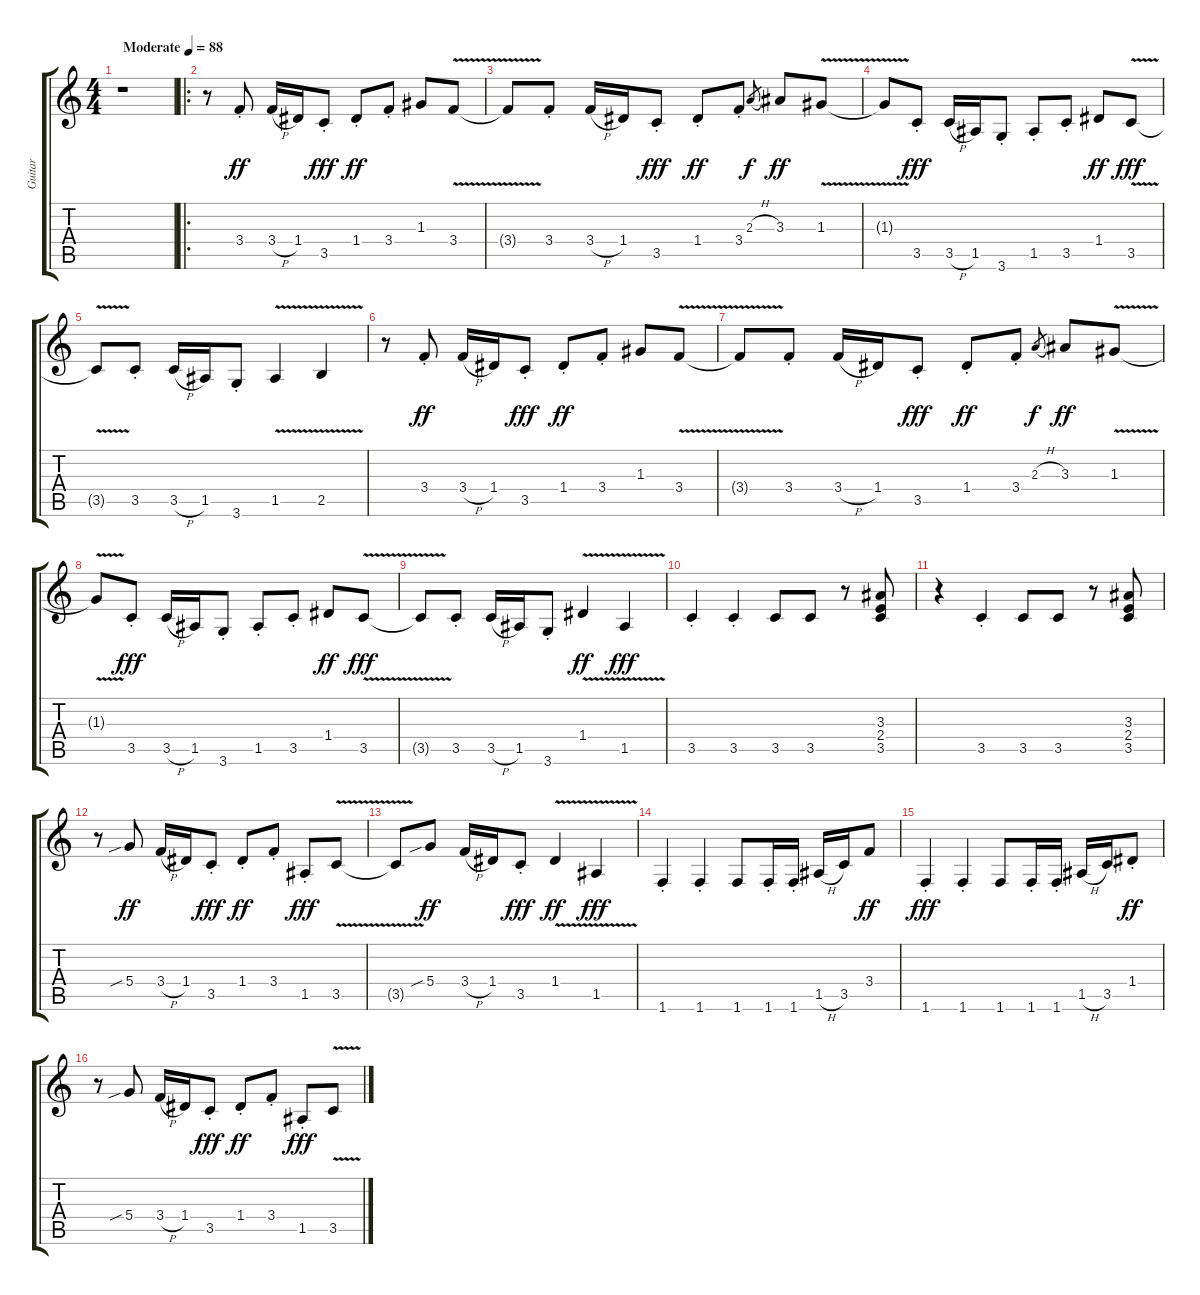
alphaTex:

\track ("Guitar" "Guitar") {mute instrument overdrivenguitar}
\staff {score tabs}
\tuning (E4 B3 G3 D3 A2 E2) {hide}
\ts (4 4)
\tempo (88 "Moderate")
\clef g2
\ks c
r.1{dy ff instrument overdrivenguitar} |
\ro
r.8 3.4{st}.8 3.4{h}.16 1.4.16 3.5{st}.8{dy fff} 1.4{st}.8{dy ff} 3.4{st}.8 1.3.8 3.4{v}.8 |
3.4{t}.8 3.4{st}.8 3.4{h}.16 1.4.16 3.5{st}.8{dy fff} 1.4{st}.8{dy ff} 3.4{st}.8 2.3{h}.8{gr dy f} 3.3.8{dy ff} 1.3{v}.8 |
1.3{t}.8 3.5{st}.8{dy fff} 3.5{h}.16 1.5.16 3.6{st}.8 1.5{st}.8 3.5{st}.8 1.4.8{dy ff} 3.5{v}.8{dy fff} |
3.5{t}.8 3.5{st}.8 3.5{h}.16 1.5.16 3.6{st}.8 1.5{v}.4 2.5{v}.4 |
r.8 3.4{st}.8{dy ff} 3.4{h}.16 1.4.16 3.5{st}.8{dy fff} 1.4{st}.8{dy ff} 3.4{st}.8 1.3.8 3.4{v}.8 |
3.4{t}.8 3.4{st}.8 3.4{h}.16 1.4.16 3.5{st}.8{dy fff} 1.4{st}.8{dy ff} 3.4{st}.8 2.3{h}.8{gr dy f} 3.3.8{dy ff} 1.3{v}.8 |
1.3{t}.8 3.5{st}.8{dy fff} 3.5{h}.16 1.5.16 3.6{st}.8 1.5{st}.8 3.5{st}.8 1.4.8{dy ff} 3.5{v}.8{dy fff} |
3.5{t}.8 3.5{st}.8 3.5{h}.16 1.5.16 3.6{st}.8 1.4{v}.4{dy ff} 1.5{v}.4{dy fff} |
3.5{st}.4 3.5{st}.4 3.5.8 3.5.8 r.8 (3.3 2.4 3.5).8 |
r.4 3.5{st}.4 3.5.8 3.5.8 r.8 (3.3 2.4 3.5).8 |
r.8 5.4{sib}.8{dy ff} 3.4{h}.16 1.4.16 3.5{st}.8{dy fff} 1.4{st}.8{dy ff} 3.4{st}.8 1.5{st}.8{dy fff} 3.5{v}.8 |
3.5{t}.8 5.4{sib}.8{dy ff} 3.4{h}.16 1.4.16 3.5{st}.8{dy fff} 1.4{v}.4{dy ff} 1.5{v}.4{dy fff} |
1.6{st}.4 1.6{st}.4 1.6.8 1.6{st}.16 1.6{st}.16 1.5{h}.16 3.5.16 3.4.8{dy ff} |
1.6{st}.4{dy fff} 1.6{st}.4 1.6.8 1.6{st}.16 1.6{st}.16 1.5{h}.16 3.5.16 1.4{st}.8{dy ff} |
r.8 5.4{sib}.8 3.4{h}.16 1.4.16 3.5{st}.8{dy fff} 1.4{st}.8{dy ff} 3.4{st}.8 1.5{st}.8{dy fff} 3.5{v}.8
